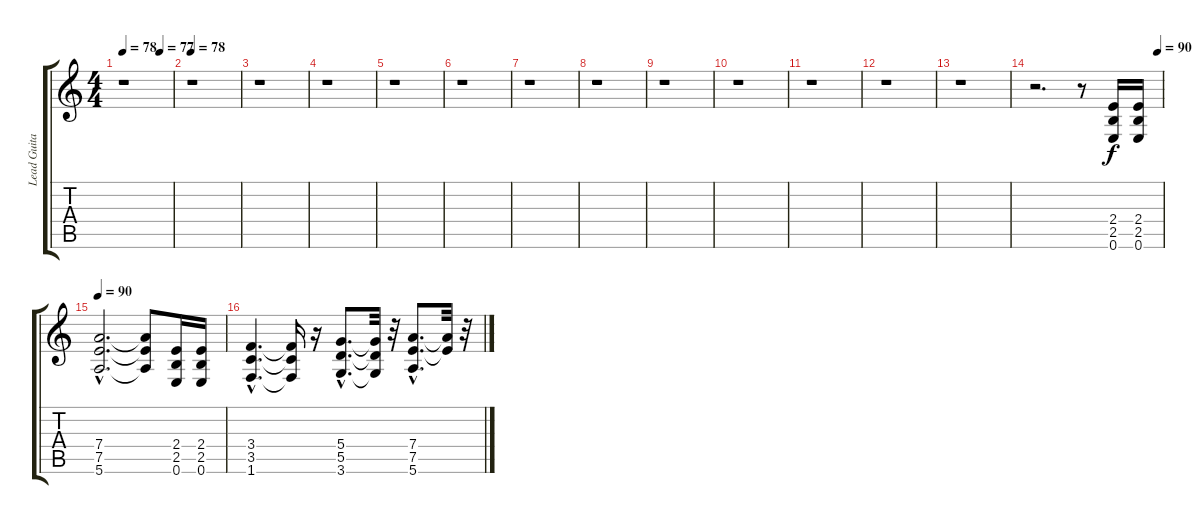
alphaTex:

\track ("Lead Guitar" "Lead Guita") {instrument distortionguitar}
\staff {score tabs}
\tuning (E4 B3 G3 D3 A2 E2) {hide}
\ts (4 4)
\tempo 78
\tempo 149
\tempo (77 0.75)
\tempo 78
\clef g2
\ks c
r.1{dy f instrument distortionguitar} |
\tempo 78
r.1 |
r.1 |
r.1 |
r.1 |
r.1 |
r.1 |
r.1 |
r.1 |
r.1 |
r.1 |
r.1 |
r.1 |
\tempo (90 0.96875)
r.2{d} r.8 (2.4 2.5 0.6).16{volume 14} (2.4 2.5 0.6).16 |
\tempo 90
(7.4{hac} 7.5{hac} 5.6{hac}).2{d} (7.4{t} 7.5{t} 5.6{t}).8 (2.4 2.5 0.6).16 (2.4 2.5 0.6).16 |
(3.4{hac} 3.5{hac} 1.6{hac}).4{d} (3.4{t} 3.5{t} 1.6{t}).16 r.16 (5.4{hac} 5.5{hac} 3.6{hac}).8{d} (5.4{t} 5.5{t} 3.6{t}).32 r.32 (7.4{hac} 7.5{hac} 5.6{hac}).8{d} (7.4{t} 7.5{t}).32 r.32
